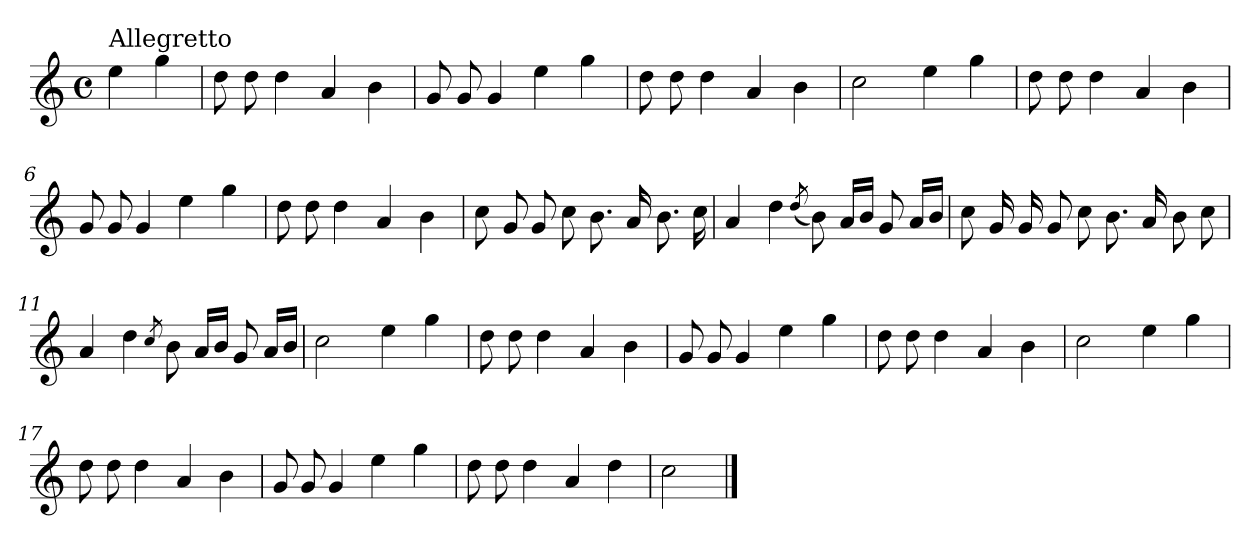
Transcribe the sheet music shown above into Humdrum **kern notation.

**kern
*part1
*staff1
*clefG2
*k[]
*C:
*M4/4
*met(c)
=
!LO:TX:a:t=Allegretto
4ee\
4gg\
=1
8dd\
8dd\
4dd\
4a/
4b\
=2
8g/
8g/
4g/
4ee\
4gg\
=3
8dd\
8dd\
4dd\
4a/
4b\
=4
2cc\
4ee\
4gg\
=5
8dd\
8dd\
4dd\
4a/
4b\
!!LO:LB:g=z
=6
8g/
8g/
4g/
4ee\
4gg\
=7
8dd\
8dd\
4dd\
4a/
4b\
=8
8cc\
8g/
8g/
8cc\
8.b\
16a/
8.b\
16cc\
=9
4a/
4dd\
(<8qdd/
8b\)
16a/LL
16b/JJ
8g/
16a/LL
16b/JJ
=10
8cc\
16g/
16g/
8g/
8cc\
8.b\
16a/
8b\
8cc\
!!LO:LB:g=z
=11
4a/
4dd\
8qcc/
8b\
16a/LL
16b/JJ
8g/
16a/LL
16b/JJ
=12
2cc\
4ee\
4gg\
=13
8dd\
8dd\
4dd\
4a/
4b\
=14
8g/
8g/
4g/
4ee\
4gg\
=15
8dd\
8dd\
4dd\
4a/
4b\
=16
2cc\
4ee\
4gg\
!!LO:LB:g=z
=17
8dd\
8dd\
4dd\
4a/
4b\
=18
8g/
8g/
4g/
4ee\
4gg\
=19
8dd\
8dd\
4dd\
4a/
4dd\
=20
2cc\
==
*-
